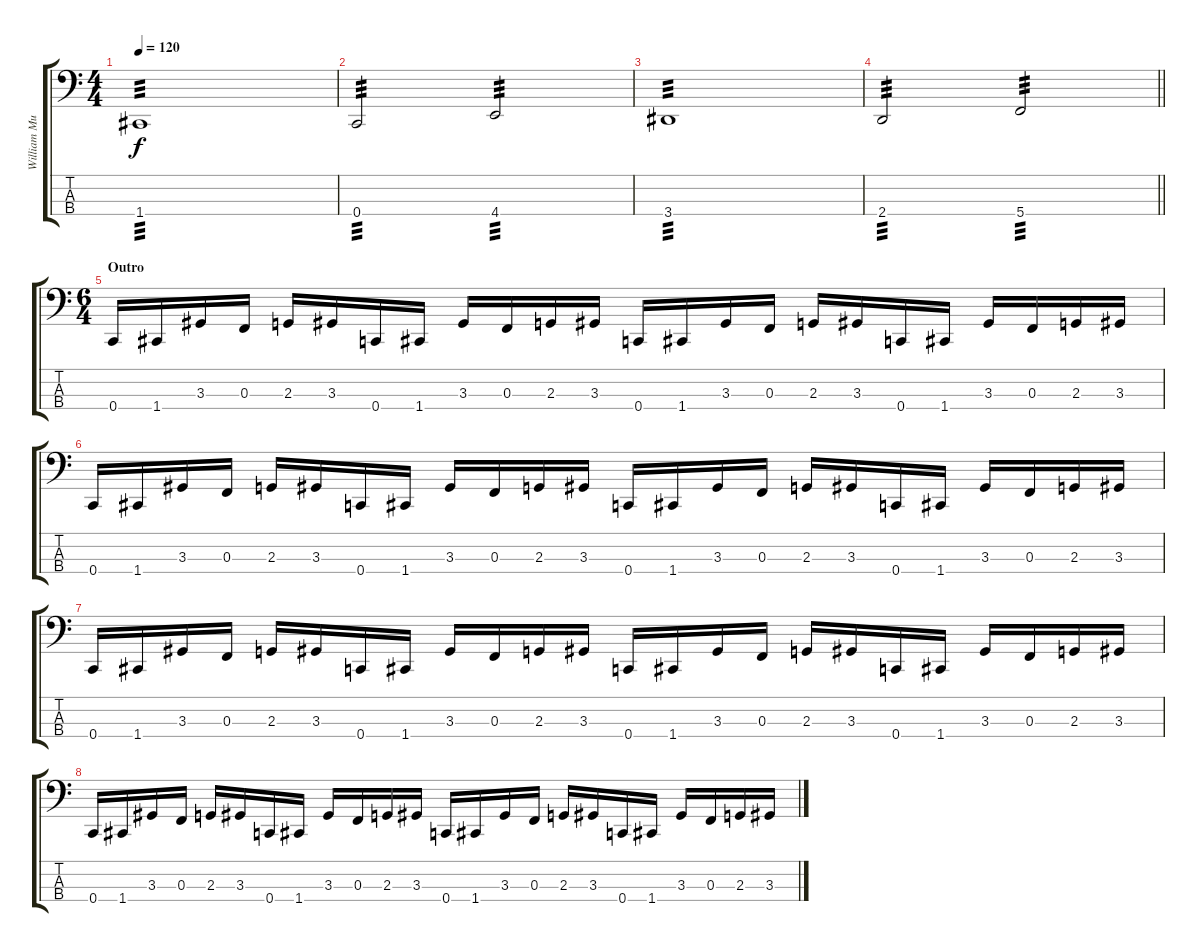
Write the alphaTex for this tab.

\track ("William Murderface (Bass)" "William Mu") {instrument electricbasspick}
\staff {score tabs}
\tuning (Eb2 Bb1 F1 C1) {hide}
\ts (4 4)
\tempo 120
\clef f4
\ks c
1.4.1{tp 3 dy f} |
0.4.2{tp 3} 4.4.2{tp 3} |
3.4.1{tp 3} |
\barLineRight lightlight
2.4.2{tp 3} 5.4.2{tp 3} |
\ts (6 4)
\section ("" "Outro")
0.4.16 1.4.16 3.3.16 0.3.16 2.3.16 3.3.16 0.4.16 1.4.16 3.3.16 0.3.16 2.3.16 3.3.16 0.4.16 1.4.16 3.3.16 0.3.16 2.3.16 3.3.16 0.4.16 1.4.16 3.3.16 0.3.16 2.3.16 3.3.16 |
0.4.16 1.4.16 3.3.16 0.3.16 2.3.16 3.3.16 0.4.16 1.4.16 3.3.16 0.3.16 2.3.16 3.3.16 0.4.16 1.4.16 3.3.16 0.3.16 2.3.16 3.3.16 0.4.16 1.4.16 3.3.16 0.3.16 2.3.16 3.3.16 |
0.4.16 1.4.16 3.3.16 0.3.16 2.3.16 3.3.16 0.4.16 1.4.16 3.3.16 0.3.16 2.3.16 3.3.16 0.4.16 1.4.16 3.3.16 0.3.16 2.3.16 3.3.16 0.4.16 1.4.16 3.3.16 0.3.16 2.3.16 3.3.16 |
0.4.16 1.4.16 3.3.16 0.3.16 2.3.16 3.3.16 0.4.16 1.4.16 3.3.16 0.3.16 2.3.16 3.3.16 0.4.16 1.4.16 3.3.16 0.3.16 2.3.16 3.3.16 0.4.16 1.4.16 3.3.16 0.3.16 2.3.16 3.3.16
